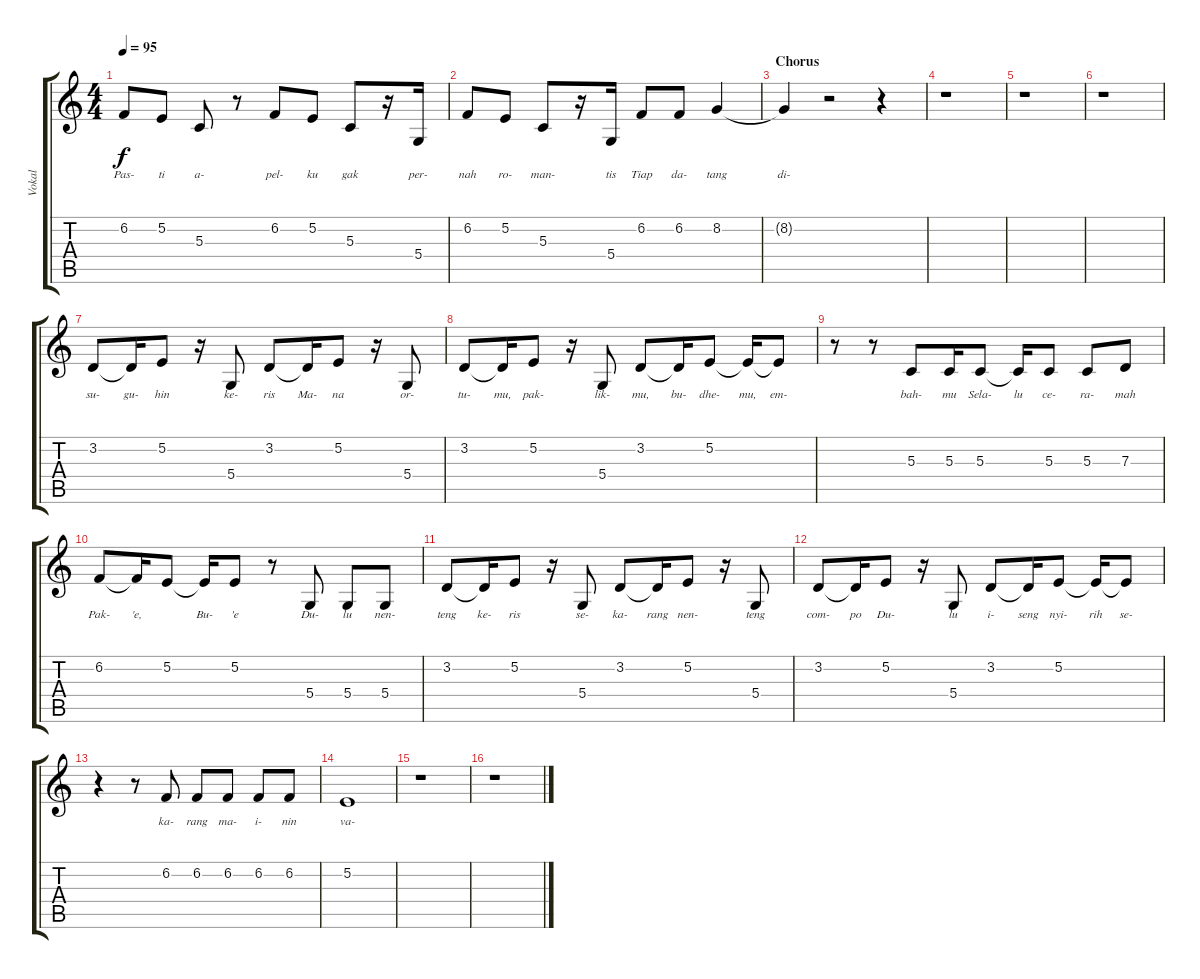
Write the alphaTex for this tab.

\track ("Vokal" "Vokal") {instrument brasssection}
\staff {score tabs}
\tuning (E4 B3 G3 D3 A2 E2) {hide}
\ts (4 4)
\tempo 95
\clef g2
\ks c
6.2.8{lyrics (0 "Pas-") lyrics (1 "") lyrics (2 "") lyrics (3 "") lyrics (4 "") dy f} 5.2.8{lyrics (0 "ti") lyrics (1 "") lyrics (2 "") lyrics (3 "") lyrics (4 "")} 5.3.8{lyrics (0 "a-") lyrics (1 "") lyrics (2 "") lyrics (3 "") lyrics (4 "")} r.8 6.2.8{lyrics (0 "pel-") lyrics (1 "") lyrics (2 "") lyrics (3 "") lyrics (4 "")} 5.2.8{lyrics (0 "ku") lyrics (1 "") lyrics (2 "") lyrics (3 "") lyrics (4 "")} 5.3.8{lyrics (0 "gak") lyrics (1 "") lyrics (2 "") lyrics (3 "") lyrics (4 "")} r.16 5.4.16{lyrics (0 "per-") lyrics (1 "") lyrics (2 "") lyrics (3 "") lyrics (4 "")} |
6.2.8{lyrics (0 "nah") lyrics (1 "") lyrics (2 "") lyrics (3 "") lyrics (4 "")} 5.2.8{lyrics (0 "ro-") lyrics (1 "") lyrics (2 "") lyrics (3 "") lyrics (4 "")} 5.3.8{lyrics (0 "man-") lyrics (1 "") lyrics (2 "") lyrics (3 "") lyrics (4 "")} r.16 5.4.16{lyrics (0 "tis") lyrics (1 "") lyrics (2 "") lyrics (3 "") lyrics (4 "")} 6.2.8{lyrics (0 "Tiap") lyrics (1 "") lyrics (2 "") lyrics (3 "") lyrics (4 "")} 6.2.8{lyrics (0 "da-") lyrics (1 "") lyrics (2 "") lyrics (3 "") lyrics (4 "")} 8.2.4{lyrics (0 "tang") lyrics (1 "") lyrics (2 "") lyrics (3 "") lyrics (4 "")} |
\section ("" "Chorus")
8.2{t}.4{lyrics (0 "di-") lyrics (1 "") lyrics (2 "") lyrics (3 "") lyrics (4 "")} r.2 r.4 |
r.1 |
r.1 |
r.1 |
3.2.8{lyrics (0 "su-") lyrics (1 "") lyrics (2 "") lyrics (3 "") lyrics (4 "")} 3.2{t}.16{lyrics (0 "gu-") lyrics (1 "") lyrics (2 "") lyrics (3 "") lyrics (4 "")} 5.2.8{lyrics (0 "hin") lyrics (1 "") lyrics (2 "") lyrics (3 "") lyrics (4 "")} r.16 5.4.8{lyrics (0 "ke-") lyrics (1 "") lyrics (2 "") lyrics (3 "") lyrics (4 "")} 3.2.8{lyrics (0 "ris") lyrics (1 "") lyrics (2 "") lyrics (3 "") lyrics (4 "")} 3.2{t}.16{lyrics (0 "Ma-") lyrics (1 "") lyrics (2 "") lyrics (3 "") lyrics (4 "")} 5.2.8{lyrics (0 "na") lyrics (1 "") lyrics (2 "") lyrics (3 "") lyrics (4 "")} r.16 5.4.8{lyrics (0 "or-") lyrics (1 "") lyrics (2 "") lyrics (3 "") lyrics (4 "")} |
3.2.8{lyrics (0 "tu-") lyrics (1 "") lyrics (2 "") lyrics (3 "") lyrics (4 "")} 3.2{t}.16{lyrics (0 "mu,") lyrics (1 "") lyrics (2 "") lyrics (3 "") lyrics (4 "")} 5.2.8{lyrics (0 "pak-") lyrics (1 "") lyrics (2 "") lyrics (3 "") lyrics (4 "")} r.16 5.4.8{lyrics (0 "lik-") lyrics (1 "") lyrics (2 "") lyrics (3 "") lyrics (4 "")} 3.2.8{lyrics (0 "mu,") lyrics (1 "") lyrics (2 "") lyrics (3 "") lyrics (4 "")} 3.2{t}.16{lyrics (0 "bu-") lyrics (1 "") lyrics (2 "") lyrics (3 "") lyrics (4 "")} 5.2.8{lyrics (0 "dhe-") lyrics (1 "") lyrics (2 "") lyrics (3 "") lyrics (4 "")} 5.2{t}.16{lyrics (0 "mu,") lyrics (1 "") lyrics (2 "") lyrics (3 "") lyrics (4 "")} 5.2{t}.8{lyrics (0 "em-") lyrics (1 "") lyrics (2 "") lyrics (3 "") lyrics (4 "")} |
r.8 r.8 5.3.8{lyrics (0 "bah-") lyrics (1 "") lyrics (2 "") lyrics (3 "") lyrics (4 "")} 5.3.16{lyrics (0 "mu") lyrics (1 "") lyrics (2 "") lyrics (3 "") lyrics (4 "")} 5.3.8{lyrics (0 "Sela-") lyrics (1 "") lyrics (2 "") lyrics (3 "") lyrics (4 "")} 5.3{t}.16{lyrics (0 "lu") lyrics (1 "") lyrics (2 "") lyrics (3 "") lyrics (4 "")} 5.3.8{lyrics (0 "ce-") lyrics (1 "") lyrics (2 "") lyrics (3 "") lyrics (4 "")} 5.3.8{lyrics (0 "ra-") lyrics (1 "") lyrics (2 "") lyrics (3 "") lyrics (4 "")} 7.3.8{lyrics (0 "mah") lyrics (1 "") lyrics (2 "") lyrics (3 "") lyrics (4 "")} |
6.2.8{lyrics (0 "Pak-") lyrics (1 "") lyrics (2 "") lyrics (3 "") lyrics (4 "")} 6.2{t}.16{lyrics (0 "'e,") lyrics (1 "") lyrics (2 "") lyrics (3 "") lyrics (4 "")} 5.2.8{lyrics (0 "") lyrics (1 "") lyrics (2 "") lyrics (3 "") lyrics (4 "")} 5.2{t}.16{lyrics (0 "Bu-") lyrics (1 "") lyrics (2 "") lyrics (3 "") lyrics (4 "")} 5.2.8{lyrics (0 "'e") lyrics (1 "") lyrics (2 "") lyrics (3 "") lyrics (4 "")} r.8 5.4.8{lyrics (0 "Du-") lyrics (1 "") lyrics (2 "") lyrics (3 "") lyrics (4 "")} 5.4.8{lyrics (0 "lu") lyrics (1 "") lyrics (2 "") lyrics (3 "") lyrics (4 "")} 5.4.8{lyrics (0 "nen-") lyrics (1 "") lyrics (2 "") lyrics (3 "") lyrics (4 "")} |
3.2.8{lyrics (0 "teng") lyrics (1 "") lyrics (2 "") lyrics (3 "") lyrics (4 "")} 3.2{t}.16{lyrics (0 "ke-") lyrics (1 "") lyrics (2 "") lyrics (3 "") lyrics (4 "")} 5.2.8{lyrics (0 "ris") lyrics (1 "") lyrics (2 "") lyrics (3 "") lyrics (4 "")} r.16 5.4.8{lyrics (0 "se-") lyrics (1 "") lyrics (2 "") lyrics (3 "") lyrics (4 "")} 3.2.8{lyrics (0 "ka-") lyrics (1 "") lyrics (2 "") lyrics (3 "") lyrics (4 "")} 3.2{t}.16{lyrics (0 "rang") lyrics (1 "") lyrics (2 "") lyrics (3 "") lyrics (4 "")} 5.2.8{lyrics (0 "nen-") lyrics (1 "") lyrics (2 "") lyrics (3 "") lyrics (4 "")} r.16 5.4.8{lyrics (0 "teng") lyrics (1 "") lyrics (2 "") lyrics (3 "") lyrics (4 "")} |
3.2.8{lyrics (0 "com-") lyrics (1 "") lyrics (2 "") lyrics (3 "") lyrics (4 "")} 3.2{t}.16{lyrics (0 "po") lyrics (1 "") lyrics (2 "") lyrics (3 "") lyrics (4 "")} 5.2.8{lyrics (0 "Du-") lyrics (1 "") lyrics (2 "") lyrics (3 "") lyrics (4 "")} r.16 5.4.8{lyrics (0 "lu") lyrics (1 "") lyrics (2 "") lyrics (3 "") lyrics (4 "")} 3.2.8{lyrics (0 "i-") lyrics (1 "") lyrics (2 "") lyrics (3 "") lyrics (4 "")} 3.2{t}.16{lyrics (0 "seng") lyrics (1 "") lyrics (2 "") lyrics (3 "") lyrics (4 "")} 5.2.8{lyrics (0 "nyi-") lyrics (1 "") lyrics (2 "") lyrics (3 "") lyrics (4 "")} 5.2{t}.16{lyrics (0 "rih") lyrics (1 "") lyrics (2 "") lyrics (3 "") lyrics (4 "")} 5.2{t}.8{lyrics (0 "se-") lyrics (1 "") lyrics (2 "") lyrics (3 "") lyrics (4 "")} |
r.4 r.8 6.2.8{lyrics (0 "ka-") lyrics (1 "") lyrics (2 "") lyrics (3 "") lyrics (4 "")} 6.2.8{lyrics (0 "rang") lyrics (1 "") lyrics (2 "") lyrics (3 "") lyrics (4 "")} 6.2.8{lyrics (0 "ma-") lyrics (1 "") lyrics (2 "") lyrics (3 "") lyrics (4 "")} 6.2.8{lyrics (0 "i-") lyrics (1 "") lyrics (2 "") lyrics (3 "") lyrics (4 "")} 6.2.8{lyrics (0 "nin") lyrics (1 "") lyrics (2 "") lyrics (3 "") lyrics (4 "")} |
5.2.1{lyrics (0 "va-") lyrics (1 "") lyrics (2 "") lyrics (3 "") lyrics (4 "")} |
r.1 |
r.1
